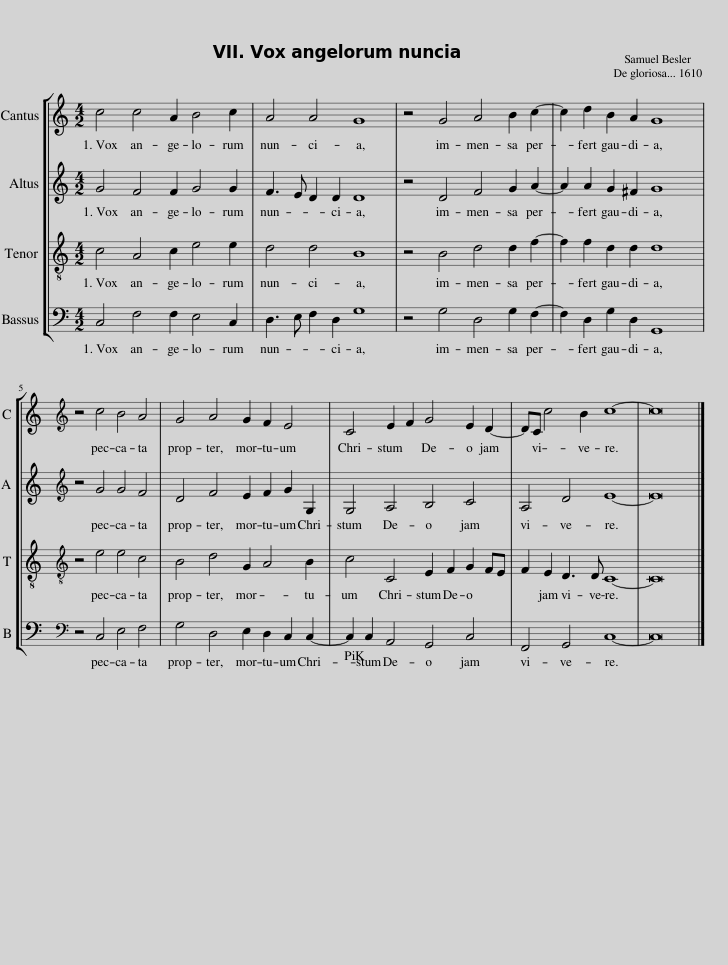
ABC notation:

X:1
%%score [ 1 2 3 4 ]
L:1/8
M:4/2
I:linebreak $
K:C
V:1 treble
V:2 treble
V:3 treble-8
V:4 bass
V:1
 c4 c4 A2 B4 c2 | A4 A4 G8 | z4 G4 A4 B2 c2- | c2 d2 B2 A2 G8 |$[K:treble] z4 c4 B4 A4 | %5
 G4 A4 G2 F2 E4 | C4 E2 F2 G4 E2 D2- | DC c4 B2 c8- | c16 |] %9
V:2
 G4 F4 F2 G4 G2 | F3 E D2 D2 D8 | z4 D4 F4 G2 A2- | A2 A2 G2 ^F2 G8 |$[K:treble] z4 G4 G4 F4 | %5
 D4 F4 E2 F2 G2 G,2 | G,4 A,4 B,4 C4 | A,4 D4 E8- | E16 |] %9
V:3
 c4 A4 c2 e4 e2 | d4 d4 B8 | z4 B4 d4 d2 f2- | f2 f2 d2 d2 d8 |$[K:treble-8] z4 e4 e4 c4 | %5
 B4 d4 G2 A4 B2 | c4 C4 E2 F2 G2 FE | F2 E2 D3 D C8- | C16 |] %9
V:4
 C,4 F,4 F,2 E,4 C,2 | D,3 E, F,2 D,2 G,8 | z4 G,4 D,4 G,2 F,2- | F,2 D,2 G,2 D,2 G,,8 |$[K:bass] z4 C,4 E,4 F,4 | %5
 G,4 D,4 E,2 D,2 C,2 C,2- | C,2 C,2 A,,4 G,,4 C,4 | F,,4 G,,4 C,8- | C,16 |] %9
